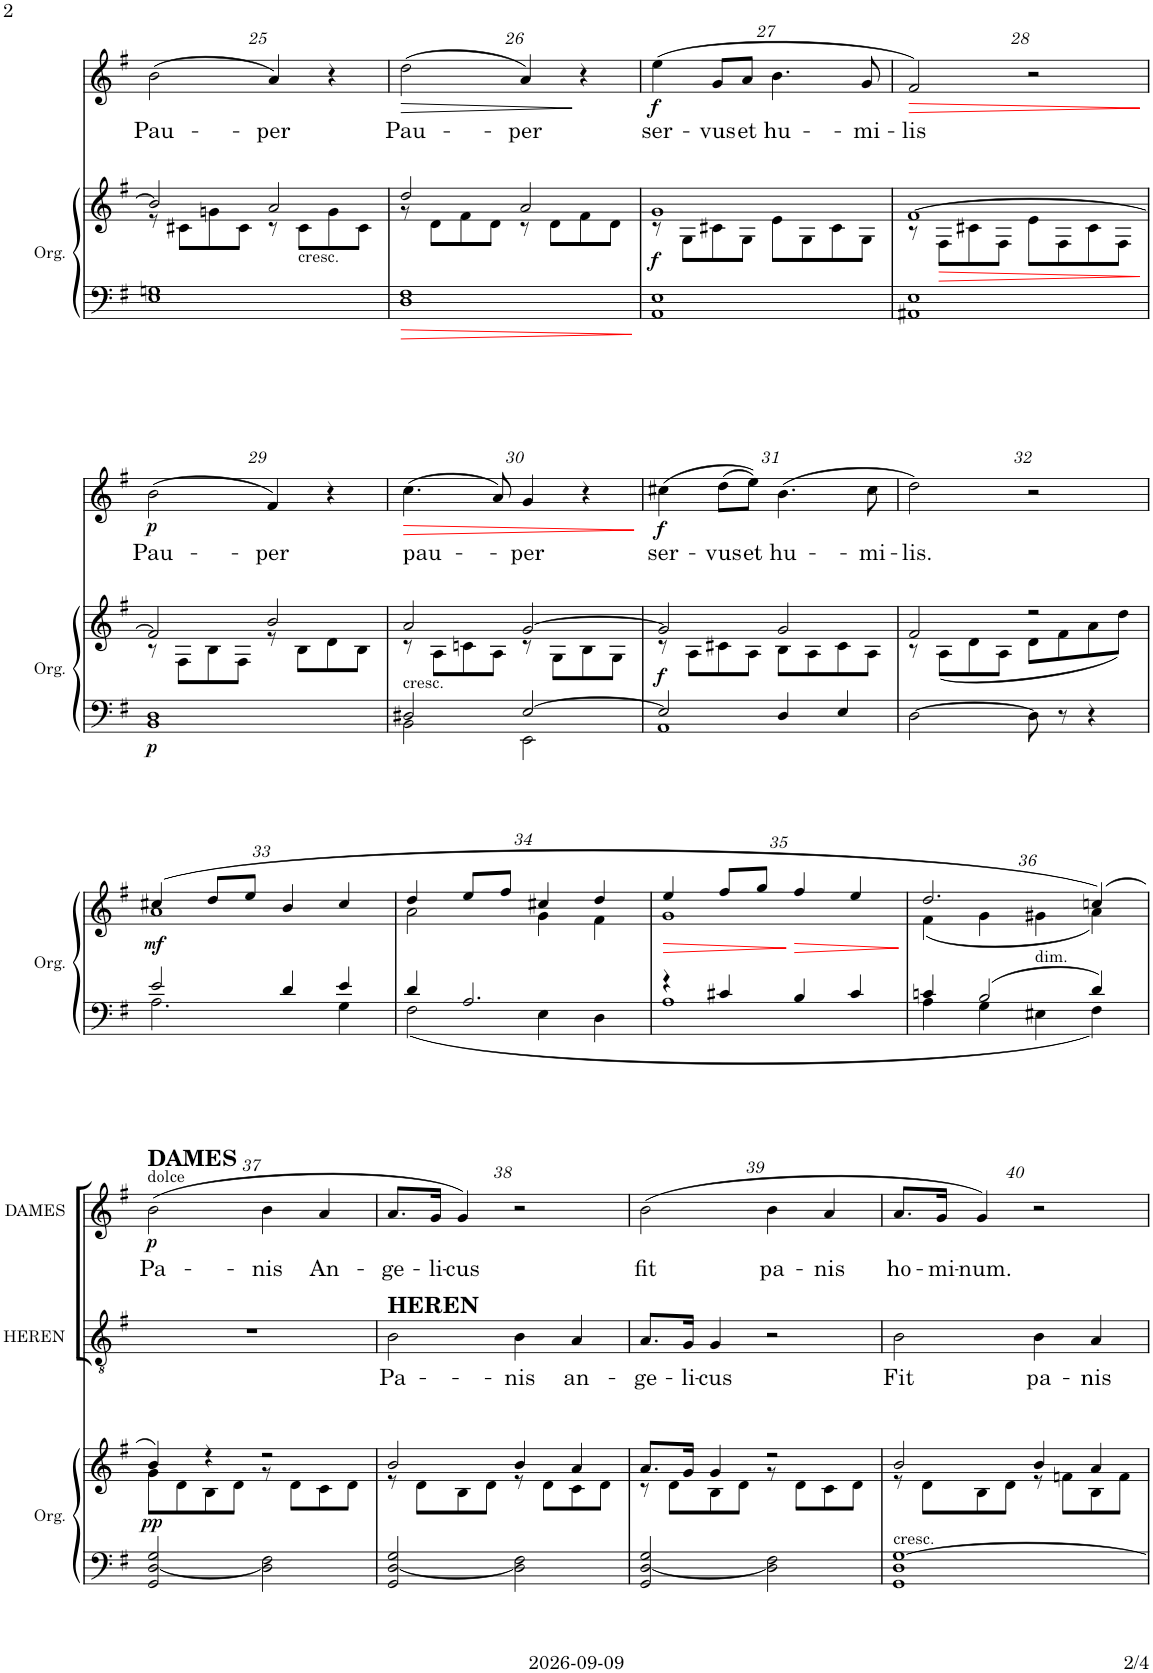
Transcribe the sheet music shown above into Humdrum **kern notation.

**kern	**kern	**dynam	**kern	**text	**kern	**text	**dynam	**kern	**text	**dynam	**kern	**text	**dynam	**kern	**text	**dynam	**kern	**text	**dynam	**kern	**text	**dynam
*part8	*part8	*part8	*part7	*part7	*part6	*part6	*part6	*part5	*part5	*part5	*part4	*part4	*part4	*part3	*part3	*part3	*part2	*part2	*part2	*part1	*part1	*part1
*staff9	*staff8	*staff8/9	*staff7	*staff7	*staff6	*staff6	*staff6	*staff5	*staff5	*staff5	*staff4	*staff4	*staff4	*staff3	*staff3	*staff3	*staff2	*staff2	*staff2	*staff1	*staff1	*staff1
*I"Organ	*	*	*I"HEREN	*	*I"DAMES	*	*	*I"Tenor	*	*	*I"Tenor	*	*	*I"Sopraan	*	*	*I"Soprano	*	*	*I"Stem	*	*
*I'Org.	*	*	*I'HEREN	*	*I'DAMES	*	*	*I'T.	*	*	*I'T.	*	*	*I'Sop.	*	*	*I'S.	*	*	*	*	*
!!LO:PB:g=z
*clefF4	*clefG2	*	*clefGv2	*	*clefG2	*	*	*clefGv2	*	*	*clefGv2	*	*	*clefG2	*	*	*clefG2	*	*	*clefG2	*	*
*k[f#]	*k[f#]	*	*k[f#]	*	*k[f#]	*	*	*k[f#]	*	*	*k[f#]	*	*	*k[f#]	*	*	*k[f#]	*	*	*k[f#]	*	*
*M4/4	*M4/4	*	*M4/4	*	*M4/4	*	*	*M4/4	*	*	*M4/4	*	*	*M4/4	*	*	*M4/4	*	*	*M4/4	*	*
*met(c)	*met(c)	*	*met(c)	*	*met(c)	*	*	*met(c)	*	*	*met(c)	*	*	*met(c)	*	*	*met(c)	*	*	*met(c)	*	*
=25	=25	=25	=25	=25	=25	=25	=25	=25	=25	=25	=25	=25	=25	=25	=25	=25	=25	=25	=25	=25	=25	=25
*	*^	*	*	*	*	*	*	*	*	*	*	*	*	*	*	*	*	*	*	*	*	*
!	!	!	!	!	!	!	!	!	!	!	!	!	!	!	!	!	!	!	!	!	!	!LO:LY:b	!
1E 1Gn	2b/]	8r	.	1r	.	1r	.	.	(2B	Pau-	.	(2B	Pau-	.	(2b	Pau-	.	(2b	Pau-	.	(2b\	Pau-	.
.	.	8c#X\L	.	.	.	.	.	.	.	.	.	.	.	.	.	.	.	.	.	.	.	.	.
.	.	8gn\	.	.	.	.	.	.	.	.	.	.	.	.	.	.	.	.	.	.	.	.	.
.	.	8c#\J	.	.	.	.	.	.	.	.	.	.	.	.	.	.	.	.	.	.	.	.	.
!	!	!	!	!	!	!	!	!	!	!	!	!	!	!	!	!	!	!	!	!	!	!LO:LY:b	!
.	2a/	8r	.	.	.	.	.	.	4A)	-per	.	4A)	-per	.	4a)	-per	.	4a)	-per	.	4a/)	-per	.
!	!	!LO:TX:b:t=cresc.	!	!	!	!	!	!	!	!	!	!	!	!	!	!	!	!	!	!	!	!	!
.	.	8c#\L	.	.	.	.	.	.	.	.	.	.	.	.	.	.	.	.	.	.	.	.	.
.	.	8g\	.	.	.	.	.	.	4r	.	.	4r	.	.	4r	.	.	4r	.	.	4r	.	.
.	.	8c#\J	.	.	.	.	.	.	.	.	.	.	.	.	.	.	.	.	.	.	.	.	.
=26	=26	=26	=26	=26	=26	=26	=26	=26	=26	=26	=26	=26	=26	=26	=26	=26	=26	=26	=26	=26	=26	=26	=26
!	!	!	!	!	!	!	!	!	!	!	!LO:HP:b	!	!	!LO:HP:b	!	!	!LO:HP:b	!	!	!LO:HP:b	!	!LO:LY:b	!LO:HP:b
1D 1F#	2dd/	8r	.	1r	.	1r	.	.	(2d	Pau-	>	(2d	Pau-	>	(2dd	Pau-	>	(2dd	Pau-	>	(2dd\	Pau-	>
.	.	8d\L	.	.	.	.	.	.	.	.	.	.	.	.	.	.	.	.	.	.	.	.	.
.	.	8f#\	.	.	.	.	.	.	.	.	.	.	.	.	.	.	.	.	.	.	.	.	.
.	.	8d\J	.	.	.	.	.	.	.	.	.	.	.	.	.	.	.	.	.	.	.	.	.
!	!	!	!	!	!	!	!	!	!	!	!	!	!	!	!	!	!	!	!	!	!	!LO:LY:b	!
.	2a/	8r	.	.	.	.	.	.	4A)	-per	.	4A)	-per	.	4a)	-per	.	4a)	-per	.	4a/)	-per	.
.	.	8d\L	.	.	.	.	.	.	.	.	.	.	.	.	.	.	.	.	.	.	.	.	.
.	.	8f#\	.	.	.	.	.	.	4r	.	.	4r	.	.	4r	.	.	4r	.	.	4r	.	]
.	.	8d\J	.	.	.	.	.	.	.	.	.	.	.	.	.	.	.	.	.	.	.	.	.
=27	=27	=27	=27	=27	=27	=27	=27	=27	=27	=27	=27	=27	=27	=27	=27	=27	=27	=27	=27	=27	=27	=27	=27
!	!	!	!LO:DY:a=2	!	!	!	!	!	!	!	!LO:DY:b	!	!	!LO:DY:b	!	!	!LO:DY:b	!	!	!LO:DY:b	!	!LO:LY:b	!LO:DY:b
1AA 1E	1g	8r	f	1r	.	1r	.	.	(4e	ser-	f	(4e	ser-	f	(4ee	ser-	f	(4ee	ser-	f	(4ee\	ser-	f
.	.	8G\L	.	.	.	.	.	.	.	.	.	.	.	.	.	.	.	.	.	.	.	.	.
!	!	!	!	!	!	!	!	!	!	!	!	!	!	!	!	!	!	!	!	!	!	!LO:LY:b	!
.	.	8c#X\	.	.	.	.	.	.	8G/L	-vus	]	8G/L	-vus	]	8g/L	-vus	]	8g/L	-vus	]	8g/L	-vus	.
!	!	!	!	!	!	!	!	!	!	!	!	!	!	!	!	!	!	!	!	!	!	!LO:LY:b	!
.	.	8G\J	.	.	.	.	.	.	8A/J	et	.	8A/J	et	.	8a/J	et	.	8a/J	et	.	8a/J	et	.
!	!	!	!	!	!	!	!	!	!	!	!	!	!	!	!	!	!	!	!	!	!	!LO:LY:b	!
.	.	8e\L	.	.	.	.	.	.	4.B	hu-	.	4.B	hu-	.	4.b	hu-	.	4.b	hu-	.	4.b\	hu-	.
.	.	8G\	.	.	.	.	.	.	.	.	.	.	.	.	.	.	.	.	.	.	.	.	.
.	.	8c#\	.	.	.	.	.	.	.	.	.	.	.	.	.	.	.	.	.	.	.	.	.
!	!	!	!	!	!	!	!	!	!	!	!	!	!	!	!	!	!	!	!	!	!	!LO:LY:b	!
.	.	8G\J	.	.	.	.	.	.	8G	-mi-	.	8G	-mi-	.	8g	-mi-	.	8g	-mi-	.	8g/	-mi-	.
=28	=28	=28	=28	=28	=28	=28	=28	=28	=28	=28	=28	=28	=28	=28	=28	=28	=28	=28	=28	=28	=28	=28	=28
!	!	!	!	!	!	!	!	!	!	!	!LO:HP:b	!	!	!LO:HP:b	!	!	!LO:HP:b	!	!	!LO:HP:b	!	!LO:LY:b	!LO:HP:b
1AA#X 1E	[1f#	8r	.	1r	.	1r	.	.	2F#)	-lis	>	2F#)	-lis	>	2f#)	-lis	>	2f#)	-lis	>	2f#/)	-lis	>
!	!	!	!LO:HP:b	!	!	!	!	!	!	!	!	!	!	!	!	!	!	!	!	!	!	!	!
.	.	8F#\L	>	.	.	.	.	.	.	.	.	.	.	.	.	.	.	.	.	.	.	.	.
.	.	8c#X\	.	.	.	.	.	.	.	.	.	.	.	.	.	.	.	.	.	.	.	.	.
.	.	8F#\J	.	.	.	.	.	.	.	.	.	.	.	.	.	.	.	.	.	.	.	.	.
.	.	8e\L	.	.	.	.	.	.	2r	.	.	2r	.	.	2r	.	.	2r	.	.	2r	.	.
.	.	8F#\	.	.	.	.	.	.	.	.	.	.	.	.	.	.	.	.	.	.	.	.	.
.	.	8c#\	.	.	.	.	.	.	.	.	.	.	.	.	.	.	.	.	.	.	.	.	.
.	.	8F#\J	.	.	.	.	.	.	.	.	.	.	.	.	.	.	.	.	.	.	.	.	.
*	*v	*v	*	*	*	*	*	*	*	*	*	*	*	*	*	*	*	*	*	*	*	*	*
.	.	.	.	.	.	.	.	.	.	]	.	.	]	.	.	]	.	.	]	.	.	]
!!LO:LB:g=z
=29	=29	=29	=29	=29	=29	=29	=29	=29	=29	=29	=29	=29	=29	=29	=29	=29	=29	=29	=29	=29	=29	=29
*	*^	*	*	*	*	*	*	*	*	*	*	*	*	*	*	*	*	*	*	*	*	*
!	!	!	!LO:DY:b=2	!	!	!	!	!	!	!	!LO:DY:b	!	!	!LO:DY:b	!	!	!LO:DY:b	!	!	!LO:DY:b	!	!LO:LY:b	!LO:DY:b
1BB 1D	2f#/]	8r	p	1r	.	1r	.	.	(2B	Pau-	p	(2B	Pau-	p	(2b	Pau-	p	(2b	Pau-	p	(2b\	Pau-	p
.	.	8F#\L	.	.	.	.	.	.	.	.	.	.	.	.	.	.	.	.	.	.	.	.	.
.	.	8B\	.	.	.	.	.	.	.	.	.	.	.	.	.	.	.	.	.	.	.	.	.
.	.	8F#\J	.	.	.	.	.	.	.	.	.	.	.	.	.	.	.	.	.	.	.	.	.
!	!	!	!	!	!	!	!	!	!	!	!	!	!	!	!	!	!	!	!	!	!	!LO:LY:b	!
.	2b/	8r	.	.	.	.	.	.	4F#)	-per	.	4F#)	-per	.	4f#)	-per	.	4f#)	-per	.	4f#/)	-per	.
.	.	8B\L	.	.	.	.	.	.	.	.	.	.	.	.	.	.	.	.	.	.	.	.	.
.	.	8d\	.	.	.	.	.	.	4r	.	.	4r	.	.	4r	.	.	4r	.	.	4r	.	.
.	.	8B\J	.	.	.	.	.	.	.	.	.	.	.	.	.	.	.	.	.	.	.	.	.
=30	=30	=30	=30	=30	=30	=30	=30	=30	=30	=30	=30	=30	=30	=30	=30	=30	=30	=30	=30	=30	=30	=30	=30
*^	*	*	*	*	*	*	*	*	*	*	*	*	*	*	*	*	*	*	*	*	*	*	*
!LO:TX:a:t=cresc.	!	!	!	!	!	!	!	!	!	!	!	!	!	!	!	!	!	!	!	!	!	!	!	!
!	!	!	!	!	!	!	!	!	!	!	!	!LO:HP:b	!	!	!LO:HP:b	!	!	!LO:HP:b	!	!	!LO:HP:b	!	!LO:LY:b	!LO:HP:b
2D#X/	2BB\	2a/	8r	.	1r	.	1r	.	.	(4.c	pau-	>	(4.c	pau-	>	(4.cc	pau-	>	(4.cc	pau-	>	(4.cc\	pau-	>
.	.	.	8A\L	.	.	.	.	.	.	.	.	.	.	.	.	.	.	.	.	.	.	.	.	.
.	.	.	8cn\	.	.	.	.	.	.	.	.	.	.	.	.	.	.	.	.	.	.	.	.	.
.	.	.	8A\J	.	.	.	.	.	.	8A	.	.	8A	.	.	8a	.	.	8a	.	.	8a/)	.	.
!	!	!	!	!	!	!	!	!	!	!	!	!	!	!	!	!	!	!	!	!	!	!	!LO:LY:b	!
[2E/	2EE\	[2g/	8r	.	.	.	.	.	.	4G)	-per	.	4G)	-per	.	4g)	-per	.	4g)	-per	.	4g/	-per	.
.	.	.	8G\L	.	.	.	.	.	.	.	.	.	.	.	.	.	.	.	.	.	.	.	.	.
.	.	.	8B\	.	.	.	.	.	.	4r	.	.	4r	.	.	4r	.	.	4r	.	.	4r	.	.
.	.	.	8G\J	.	.	.	.	.	.	.	.	.	.	.	.	.	.	.	.	.	.	.	.	.
*v	*v	*	*	*	*	*	*	*	*	*	*	*	*	*	*	*	*	*	*	*	*	*	*	*
*	*v	*v	*	*	*	*	*	*	*	*	*	*	*	*	*	*	*	*	*	*	*	*	*
.	.	.	.	.	.	.	.	.	.	]	.	.	]	.	.	]	.	.	]	.	.	]
=31	=31	=31	=31	=31	=31	=31	=31	=31	=31	=31	=31	=31	=31	=31	=31	=31	=31	=31	=31	=31	=31	=31
*^	*^	*	*	*	*	*	*	*	*	*	*	*	*	*	*	*	*	*	*	*	*	*
!	!	!	!	!LO:DY:a=2	!	!	!	!	!	!	!	!LO:DY:b	!	!	!LO:DY:b	!	!	!LO:DY:b	!	!	!LO:DY:b	!	!LO:LY:b	!LO:DY:b
2E/]	1AA	2g/]	8r	f	1r	.	1r	.	.	(4d-X	ser-	f	(4d-X	ser-	f	(4cc#X	ser-	f	(4cc#X	ser-	f	(4cc#X\	ser-	f
.	.	.	8A\L	.	.	.	.	.	.	.	.	.	.	.	.	.	.	.	.	.	.	.	.	.
!	!	!	!	!	!	!	!	!	!	!	!	!	!	!	!	!	!	!	!	!	!	!	!LO:LY:b	!
.	.	.	8c#X\	.	.	.	.	.	.	8dn\L	-vus	.	8dn\L	-vus	.	8dd\L	-vus	.	8dd\L	-vus	.	(8dd\L	-vus	.
!	!	!	!	!	!	!	!	!	!	!	!	!	!	!	!	!	!	!	!	!	!	!	!LO:LY:b	!
.	.	.	8A\J	.	.	.	.	.	.	8e\J)	et	.	8e\J)	et	.	8ee\J)	et	.	8ee\J)	et	.	8ee\J))	et	.
!	!	!	!	!	!	!	!	!	!	!	!	!	!	!	!	!	!	!	!	!	!	!	!LO:LY:b	!
4D/	.	2g/	8B\L	.	.	.	.	.	.	(4.B	hu-	.	(4.B	hu-	.	(4.b	hu-	.	(4.b	hu-	.	(4.b\	hu-	.
.	.	.	8A\	.	.	.	.	.	.	.	.	.	.	.	.	.	.	.	.	.	.	.	.	.
4E/	.	.	8c#\	.	.	.	.	.	.	.	.	.	.	.	.	.	.	.	.	.	.	.	.	.
!	!	!	!	!	!	!	!	!	!	!	!	!	!	!	!	!	!	!	!	!	!	!	!LO:LY:b	!
.	.	.	8A\J	.	.	.	.	.	.	8d-X	-mi-	.	8d-X	-mi-	.	8cc#	-mi-	.	8cc#	-mi-	.	8cc#\	-mi-	.
*v	*v	*	*	*	*	*	*	*	*	*	*	*	*	*	*	*	*	*	*	*	*	*	*	*
=32	=32	=32	=32	=32	=32	=32	=32	=32	=32	=32	=32	=32	=32	=32	=32	=32	=32	=32	=32	=32	=32	=32	=32
!	!	!	!	!	!	!	!	!	!	!	!	!	!	!	!	!	!	!	!	!	!	!LO:LY:b	!
[2D\	2f#/	8r	.	1r	.	1r	.	.	2d)	-lis.	.	2d)	-lis.	.	2dd)	-lis.	.	2dd)	-lis.	.	2dd\)	-lis.	.
.	.	(8A\L	.	.	.	.	.	.	.	.	.	.	.	.	.	.	.	.	.	.	.	.	.
.	.	8d\	.	.	.	.	.	.	.	.	.	.	.	.	.	.	.	.	.	.	.	.	.
.	.	8A\J	.	.	.	.	.	.	.	.	.	.	.	.	.	.	.	.	.	.	.	.	.
8D\]	2r	8d\L	.	.	.	.	.	.	2r	.	.	2r	.	.	2r	.	.	2r	.	.	2r	.	.
8r	.	8f#\	.	.	.	.	.	.	.	.	.	.	.	.	.	.	.	.	.	.	.	.	.
4r	.	8a\	.	.	.	.	.	.	.	.	.	.	.	.	.	.	.	.	.	.	.	.	.
.	.	8dd\J)	.	.	.	.	.	.	.	.	.	.	.	.	.	.	.	.	.	.	.	.	.
!!LO:LB:g=z
=33	=33	=33	=33	=33	=33	=33	=33	=33	=33	=33	=33	=33	=33	=33	=33	=33	=33	=33	=33	=33	=33	=33	=33
*^	*	*	*	*	*	*	*	*	*	*	*	*	*	*	*	*	*	*	*	*	*	*	*
!	!	!	!	!LO:DY:b	!	!	!	!	!	!	!	!	!	!	!	!	!	!	!	!	!	!	!	!
2e/	2.A\	(4cc#X/	1a	mf	1r	.	1r	.	.	1r	.	.	1r	.	.	1r	.	.	1r	.	.	1r	.	.
.	.	8dd/L	.	.	.	.	.	.	.	.	.	.	.	.	.	.	.	.	.	.	.	.	.	.
.	.	8ee/J	.	.	.	.	.	.	.	.	.	.	.	.	.	.	.	.	.	.	.	.	.	.
4d/	.	4b/	.	.	.	.	.	.	.	.	.	.	.	.	.	.	.	.	.	.	.	.	.	.
4e/	4G\	4cc#/	.	.	.	.	.	.	.	.	.	.	.	.	.	.	.	.	.	.	.	.	.	.
=34	=34	=34	=34	=34	=34	=34	=34	=34	=34	=34	=34	=34	=34	=34	=34	=34	=34	=34	=34	=34	=34	=34	=34	=34
4d/	2F#\	4dd/	2a\	.	1r	.	1r	.	.	1r	.	.	1r	.	.	1r	.	.	1r	.	.	1r	.	.
2.A/	.	8ee/L	.	.	.	.	.	.	.	.	.	.	.	.	.	.	.	.	.	.	.	.	.	.
.	.	8ff#/J	.	.	.	.	.	.	.	.	.	.	.	.	.	.	.	.	.	.	.	.	.	.
.	4E\	4cc#X/	4g\	.	.	.	.	.	.	.	.	.	.	.	.	.	.	.	.	.	.	.	.	.
.	4D\	4dd/	4f#\	.	.	.	.	.	.	.	.	.	.	.	.	.	.	.	.	.	.	.	.	.
=35	=35	=35	=35	=35	=35	=35	=35	=35	=35	=35	=35	=35	=35	=35	=35	=35	=35	=35	=35	=35	=35	=35	=35	=35
4r	1A	4ee/	1g	.	1r	.	1r	.	.	1r	.	.	1r	.	.	1r	.	.	1r	.	.	1r	.	.
4c#X/	.	8ff#/L	.	.	.	.	.	.	.	.	.	.	.	.	.	.	.	.	.	.	.	.	.	.
.	.	8gg/J	.	.	.	.	.	.	.	.	.	.	.	.	.	.	.	.	.	.	.	.	.	.
4B/	.	4ff#/	.	]	.	.	.	.	.	.	.	.	.	.	.	.	.	.	.	.	.	.	.	.
4c#/	.	4ee/	.	.	.	.	.	.	.	.	.	.	.	.	.	.	.	.	.	.	.	.	.	.
=36	=36	=36	=36	=36	=36	=36	=36	=36	=36	=36	=36	=36	=36	=36	=36	=36	=36	=36	=36	=36	=36	=36	=36	=36
4cn/	4A\	2.dd/	(4f#\	.	1r	.	1r	.	.	1r	.	.	1r	.	.	1r	.	.	1r	.	.	1r	.	.
2B/	4G\	.	4g\	.	.	.	.	.	.	.	.	.	.	.	.	.	.	.	.	.	.	.	.	.
!	!LO:TX:a:t=dim.	!	!	!	!	!	!	!	!	!	!	!	!	!	!	!	!	!	!	!	!	!	!	!
.	4E#X\	.	4g#X\	.	.	.	.	.	.	.	.	.	.	.	.	.	.	.	.	.	.	.	.	.
4d/	4F#\	(4ccn/)	4a\)	.	.	.	.	.	.	.	.	.	.	.	.	.	.	.	.	.	.	.	.	.
!!LO:LB:g=z
=37	=37	=37	=37	=37	=37	=37	=37	=37	=37	=37	=37	=37	=37	=37	=37	=37	=37	=37	=37	=37	=37	=37	=37	=37
!	!	!	!	!	!	!	!	!	!	!	!	!	!	!	!	!	!	!	!LO:TX:a:t=dolce	!	!	!	!	!
!	!	!	!	!	!	!	!	!	!	!	!	!	!	!	!	!	!	!	!LO:TX:a:B:t=DAMES	!	!	!	!	!
!	!	!	!	!	!	!	!LO:TX:a:t=dolce	!	!	!	!	!	!	!	!	!	!	!	!	!	!	!	!	!
!	!	!	!	!	!	!	!LO:TX:a:B:t=DAMES	!	!	!	!	!	!	!	!	!	!	!	!	!	!	!	!	!
!	!	!	!	!LO:DY:a=2	!	!	!	!LO:LY:b	!LO:DY:b	!	!	!	!	!	!	!	!	!	!	!	!LO:DY:b	!	!	!
*v	*v	*	*	*	*	*	*	*	*	*	*	*	*	*	*	*	*	*	*	*	*	*	*	*
2GG/ [<2D/ 2G/	4b/)	8g\L	pp	1r	.	(2b\	Pa-	p	1r	.	.	1r	.	.	1r	.	.	(2b	Pa-	p	1r	.	.
.	.	8d\	.	.	.	.	.	.	.	.	.	.	.	.	.	.	.	.	.	.	.	.	.
.	4r	8B\	.	.	.	.	.	.	.	.	.	.	.	.	.	.	.	.	.	.	.	.	.
.	.	8d\J	.	.	.	.	.	.	.	.	.	.	.	.	.	.	.	.	.	.	.	.	.
!	!	!	!	!	!	!	!LO:LY:b	!	!	!	!	!	!	!	!	!	!	!	!	!	!	!	!
2D\] 2F#\	2r	8r	.	.	.	4b\	-nis	.	.	.	.	.	.	.	.	.	.	4b	-nis	.	.	.	.
.	.	8d\L	.	.	.	.	.	.	.	.	.	.	.	.	.	.	.	.	.	.	.	.	.
!	!	!	!	!	!	!	!LO:LY:b	!	!	!	!	!	!	!	!	!	!	!	!	!	!	!	!
.	.	8c\	.	.	.	4a/	An-	.	.	.	.	.	.	.	.	.	.	4a	An-	.	.	.	.
.	.	8d\J	.	.	.	.	.	.	.	.	.	.	.	.	.	.	.	.	.	.	.	.	.
=38	=38	=38	=38	=38	=38	=38	=38	=38	=38	=38	=38	=38	=38	=38	=38	=38	=38	=38	=38	=38	=38	=38	=38
!	!	!	!	!	!	!	!	!	!LO:TX:a:B:t=HEREN	!	!	!	!	!	!	!	!	!	!	!	!	!	!
!	!	!	!	!LO:TX:a:B:t=HEREN	!	!	!	!	!	!	!	!	!	!	!	!	!	!	!	!	!	!	!
!	!	!	!	!	!LO:LY:b	!	!LO:LY:b	!	!	!	!	!	!	!	!	!	!	!	!	!	!	!	!
2GG/ [<2D/ 2G/	2b/	8r	.	2B\	Pa-	8.a/L	-ge-	.	2B	Pa-	.	1r	.	.	1r	.	.	8.a/L	-ge-	.	1r	.	.
.	.	8d\L	.	.	.	.	.	.	.	.	.	.	.	.	.	.	.	.	.	.	.	.	.
!	!	!	!	!	!	!	!LO:LY:b	!	!	!	!	!	!	!	!	!	!	!	!	!	!	!	!
.	.	.	.	.	.	16g/Jk	-li-	.	.	.	.	.	.	.	.	.	.	16g/Jk	-li-	.	.	.	.
!	!	!	!	!	!	!	!LO:LY:b	!	!	!	!	!	!	!	!	!	!	!	!	!	!	!	!
.	.	8B\	.	.	.	4g/)	-cus	.	.	.	.	.	.	.	.	.	.	4g)	-cus	.	.	.	.
.	.	8d\J	.	.	.	.	.	.	.	.	.	.	.	.	.	.	.	.	.	.	.	.	.
!	!	!	!	!	!LO:LY:b	!	!	!	!	!	!	!	!	!	!	!	!	!	!	!	!	!	!
2D\] 2F#\	4b/	8r	.	4B\	-nis	2r	.	.	4B	-nis	.	.	.	.	.	.	.	2r	.	.	.	.	.
.	.	8d\L	.	.	.	.	.	.	.	.	.	.	.	.	.	.	.	.	.	.	.	.	.
!	!	!	!	!	!LO:LY:b	!	!	!	!	!	!	!	!	!	!	!	!	!	!	!	!	!	!
.	4a/	8c\	.	4A/	an-	.	.	.	4A	an-	.	.	.	.	.	.	.	.	.	.	.	.	.
.	.	8d\J	.	.	.	.	.	.	.	.	.	.	.	.	.	.	.	.	.	.	.	.	.
=39	=39	=39	=39	=39	=39	=39	=39	=39	=39	=39	=39	=39	=39	=39	=39	=39	=39	=39	=39	=39	=39	=39	=39
!	!	!	!	!	!LO:LY:b	!	!LO:LY:b	!	!	!	!	!	!	!	!	!	!	!	!	!	!	!	!
2GG/ [<2D/ 2G/	8.a/L	8r	.	8.A/L	-ge-	(2b\	fit	.	8.A/L	-ge-	.	1r	.	.	1r	.	.	(2b	fit	.	1r	.	.
.	.	8d\L	.	.	.	.	.	.	.	.	.	.	.	.	.	.	.	.	.	.	.	.	.
!	!	!	!	!	!LO:LY:b	!	!	!	!	!	!	!	!	!	!	!	!	!	!	!	!	!	!
.	16g/Jk	.	.	16G/Jk	-li-	.	.	.	16G/Jk	-li-	.	.	.	.	.	.	.	.	.	.	.	.	.
!	!	!	!	!	!LO:LY:b	!	!	!	!	!	!	!	!	!	!	!	!	!	!	!	!	!	!
.	4g/	8B\	.	4G/	-cus	.	.	.	4G	-cus	.	.	.	.	.	.	.	.	.	.	.	.	.
.	.	8d\J	.	.	.	.	.	.	.	.	.	.	.	.	.	.	.	.	.	.	.	.	.
!	!	!	!	!	!	!	!LO:LY:b	!	!	!	!	!	!	!	!	!	!	!	!	!	!	!	!
2D\] 2F#\	2r	8r	.	2r	.	4b\	pa-	.	2r	.	.	.	.	.	.	.	.	4b	pa-	.	.	.	.
.	.	8d\L	.	.	.	.	.	.	.	.	.	.	.	.	.	.	.	.	.	.	.	.	.
!	!	!	!	!	!	!	!LO:LY:b	!	!	!	!	!	!	!	!	!	!	!	!	!	!	!	!
.	.	8c\	.	.	.	4a/	-nis	.	.	.	.	.	.	.	.	.	.	4a	-nis	.	.	.	.
.	.	8d\J	.	.	.	.	.	.	.	.	.	.	.	.	.	.	.	.	.	.	.	.	.
=40	=40	=40	=40	=40	=40	=40	=40	=40	=40	=40	=40	=40	=40	=40	=40	=40	=40	=40	=40	=40	=40	=40	=40
!LO:TX:a:t=cresc.	!	!	!	!	!	!	!	!	!	!	!	!	!	!	!	!	!	!	!	!	!	!	!
!	!	!	!	!	!LO:LY:b	!	!LO:LY:b	!	!	!	!	!	!	!	!	!	!	!	!	!	!	!	!
1GG 1D [1G	2b/	8r	.	2B\	Fit	8.a/L	ho-	.	2B	Fit	.	1r	.	.	1r	.	.	8.a/L	ho-	.	1r	.	.
.	.	8d\L	.	.	.	.	.	.	.	.	.	.	.	.	.	.	.	.	.	.	.	.	.
!	!	!	!	!	!	!	!LO:LY:b	!	!	!	!	!	!	!	!	!	!	!	!	!	!	!	!
.	.	.	.	.	.	16g/Jk	-mi-	.	.	.	.	.	.	.	.	.	.	16g/Jk	-mi-	.	.	.	.
!	!	!	!	!	!	!	!LO:LY:b	!	!	!	!	!	!	!	!	!	!	!	!	!	!	!	!
.	.	8B\	.	.	.	4g/)	-num.	.	.	.	.	.	.	.	.	.	.	4g)	-num.	.	.	.	.
.	.	8d\J	.	.	.	.	.	.	.	.	.	.	.	.	.	.	.	.	.	.	.	.	.
!	!	!	!	!	!LO:LY:b	!	!	!	!	!	!	!	!	!	!	!	!	!	!	!	!	!	!
.	4b/	8r	.	4B\	pa-	2r	.	.	4B	pa-	.	.	.	.	.	.	.	2r	.	.	.	.	.
.	.	8fn\L	.	.	.	.	.	.	.	.	.	.	.	.	.	.	.	.	.	.	.	.	.
!	!	!	!	!	!LO:LY:b	!	!	!	!	!	!	!	!	!	!	!	!	!	!	!	!	!	!
.	4a/	8B\	.	4A/	-nis	.	.	.	4A	-nis	.	.	.	.	.	.	.	.	.	.	.	.	.
.	.	8f\J	.	.	.	.	.	.	.	.	.	.	.	.	.	.	.	.	.	.	.	.	.
*	*v	*v	*	*	*	*	*	*	*	*	*	*	*	*	*	*	*	*	*	*	*	*	*
=	=	=	=	=	=	=	=	=	=	=	=	=	=	=	=	=	=	=	=	=	=	=
*-	*-	*-	*-	*-	*-	*-	*-	*-	*-	*-	*-	*-	*-	*-	*-	*-	*-	*-	*-	*-	*-	*-
